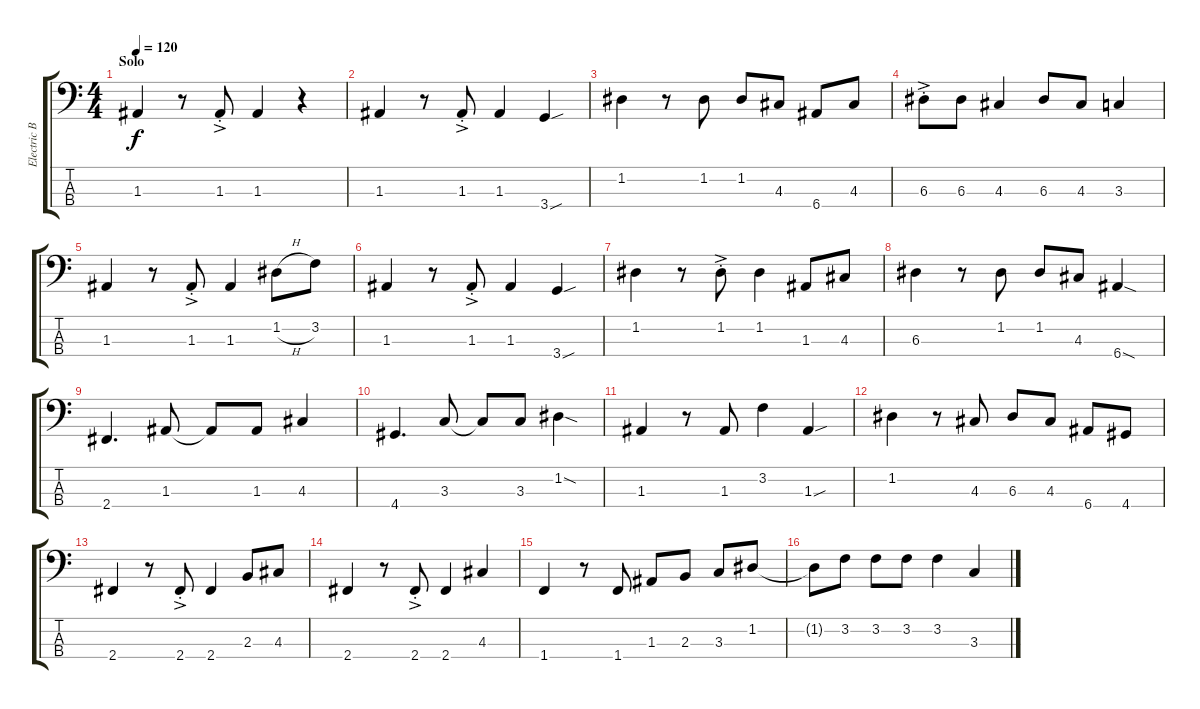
\track ("Electric Bass" "Electric B") {instrument electricbassfinger}
\staff {score tabs}
\tuning (G2 D2 A1 E1) {hide}
\ts (4 4)
\section ("" "Solo")
\tempo 120
\clef f4
\ks c
1.3.4{dy f} r.8 1.3{ac st}.8 1.3.4 r.4 |
1.3.4 r.8 1.3{ac st}.8 1.3.4 3.4{sou}.4 |
1.2.4 r.8 1.2.8 1.2.8 4.3.8 6.4.8 4.3.8 |
6.3{ac st}.8 6.3.8 4.3.4 6.3.8 4.3.8 3.3.4 |
1.3.4 r.8 1.3{ac st}.8 1.3.4 1.2{h}.8 3.2.8 |
1.3.4 r.8 1.3{ac st}.8 1.3.4 3.4{sou}.4 |
1.2.4 r.8 1.2{ac st}.8 1.2.4 1.3.8 4.3.8 |
6.3.4 r.8 1.2.8 1.2.8 4.3.8 6.4{sod}.4 |
2.4.4{d} 1.3.8 1.3{t}.8 1.3.8 4.3.4 |
4.4.4{d} 3.3.8 3.3{t}.8 3.3.8 1.2{sod}.4 |
1.3.4 r.8 1.3.8 3.2.4 1.3{sou}.4 |
1.2.4 r.8 4.3.8 6.3.8 4.3.8 6.4.8 4.4.8 |
2.4.4 r.8 2.4{ac st}.8 2.4.4 2.3.8 4.3.8 |
2.4.4 r.8 2.4{ac st}.8 2.4.4 4.3.4 |
1.4.4 r.8 1.4.8 1.3.8 2.3.8 3.3.8 1.2.8 |
1.2{t}.8 3.2.8 3.2.8 3.2.8 3.2.4 3.3.4
